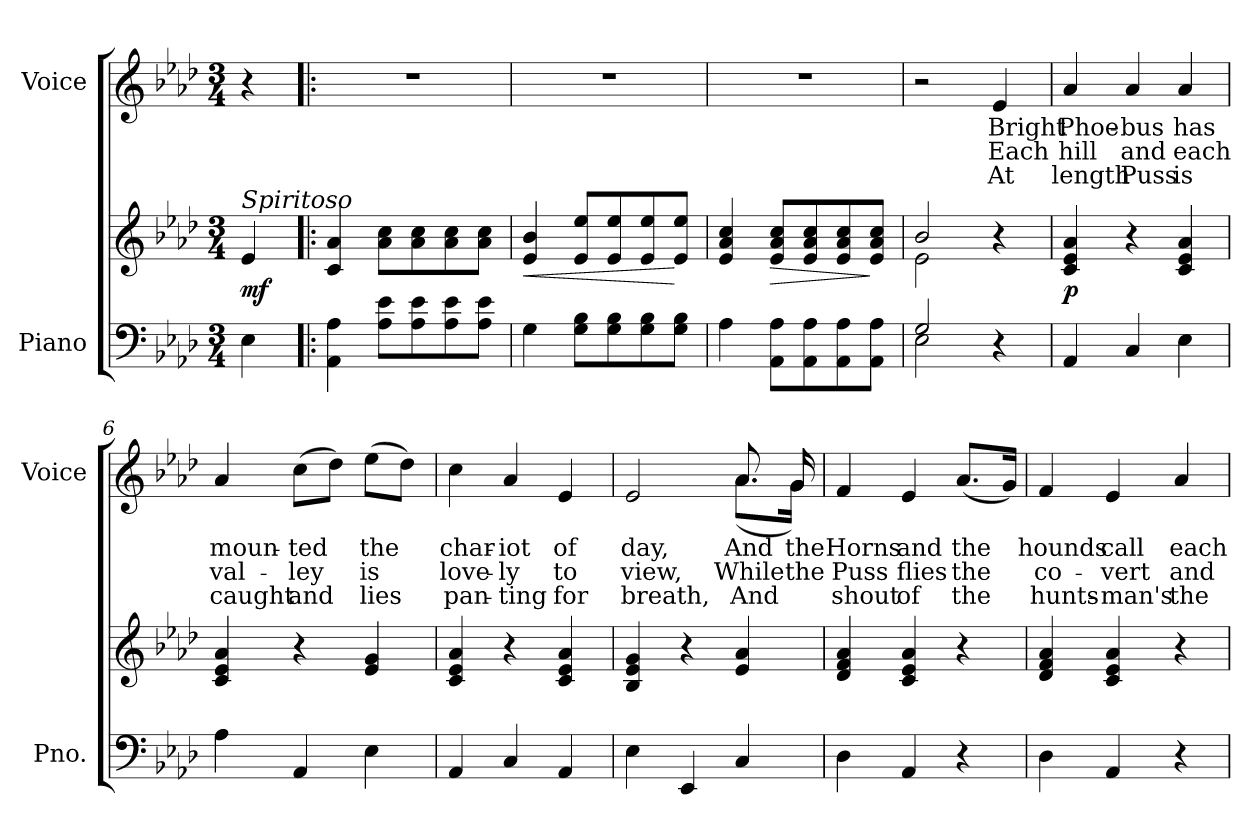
**kern	**kern	**dynam	**kern	**text	**text	**text
*part2	*part2	*part2	*part1	*part1	*part1	*part1
*staff3	*staff2	*staff2/3	*staff1	*staff1	*staff1	*staff1
*I"Piano	*	*	*I"Voice	*	*	*
*I'Pno.	*	*	*I'Voice	*	*	*
!!LO:PB:g=z
*clefF4	*clefG2	*	*clefG2	*	*	*
*k[b-e-a-d-]	*k[b-e-a-d-]	*	*k[b-e-a-d-]	*	*	*
*A-:	*A-:	*	*A-:	*	*	*
*M3/4	*M3/4	*	*M3/4	*	*	*
=	=	=	=	=	=	=
!	!LO:TX:a:i:t=Spiritoso	!	!	!	!	!
4E-i\	4e-i/	mf	4r	.	.	.
=1!|:	=1!|:	=1!|:	=1!|:	=1!|:	=1!|:	=1!|:
!	!	!	!LO:N:vis=1	!	!	!
4AA-i\ 4A-i	4ci/ 4a-i	.	2.r	.	.	.
8A-i\ 8e-iL	8a-i\ 8cciL	.	.	.	.	.
8A-i\ 8e-i	8a-i\ 8cci	.	.	.	.	.
8A-i\ 8e-i	8a-i\ 8cci	.	.	.	.	.
8A-i\ 8e-iJ	8a-i\ 8cciJ	.	.	.	.	.
=2	=2	=2	=2	=2	=2	=2
!	!	!LO:HP:b	!LO:N:vis=1	!	!	!
4Gi\	4e-i/ 4b-i	<	2.r	.	.	.
8Gi\ 8B-iL	8e-i/ 8ee-iL	.	.	.	.	.
8Gi\ 8B-i	8e-i/ 8ee-i	.	.	.	.	.
8Gi\ 8B-i	8e-i/ 8ee-i	.	.	.	.	.
8Gi\ 8B-iJ	8e-i/ 8ee-iJ	[	.	.	.	.
=3	=3	=3	=3	=3	=3	=3
!	!	!	!LO:N:vis=1	!	!	!
4A-i\	4e-i/ 4a-i 4cci	.	2.r	.	.	.
!	!	!LO:HP:b	!	!	!	!
8AA-i\ 8A-iL	8e-i/ 8a-i 8cciL	>	.	.	.	.
8AA-i\ 8A-i	8e-i/ 8a-i 8cci	.	.	.	.	.
8AA-i\ 8A-i	8e-i/ 8a-i 8cci	.	.	.	.	.
8AA-i\ 8A-iJ	8e-i/ 8a-i 8cciJ	]	.	.	.	.
!!LO:LB:g=z
=4	=4	=4	=4	=4	=4	=4
*^	*^	*	*	*	*	*
2Gi/	2E-i\	2b-i/	2e-i\	.	2r	.	.	.
!	!	!	!	!	!	!LO:LY:b:color=#000000	!LO:LY:b:color=#000000	!LO:LY:b:color=#000000
4r	4ryy	4r	4ryy	.	4e-i/	Bright	Each	At
*v	*v	*	*	*	*	*	*	*
*	*v	*v	*	*	*	*	*
=5	=5	=5	=5	=5	=5	=5
*^	*^	*	*	*	*	*
!	!	!	!	!	!	!LO:LY:b:color=#000000	!LO:LY:b:color=#000000	!LO:LY:b:color=#000000
*v	*v	*	*	*	*	*	*	*
*	*v	*v	*	*	*	*	*
4AA-i/	4ci/ 4e-i 4a-i	p	4a-i/	Phoe-	hill	length
!	!	!	!	!LO:LY:b:color=#000000	!LO:LY:b:color=#000000	!LO:LY:b:color=#000000
4Ci/	4r	.	4a-i/	-bus	and	Puss
!	!	!	!	!LO:LY:b:color=#000000	!LO:LY:b:color=#000000	!LO:LY:b:color=#000000
4E-i\	4ci/ 4e-i 4a-i	.	4a-i/	has	each	is
=6	=6	=6	=6	=6	=6	=6
!	!	!	!	!LO:LY:b:color=#000000	!LO:LY:b:color=#000000	!LO:LY:b:color=#000000
4A-i\	4ci/ 4e-i 4a-i	.	4a-i/	moun-	val-	caught
!	!	!	!	!LO:LY:b:color=#000000	!LO:LY:b:color=#000000	!LO:LY:b:color=#000000
4AA-i/	4r	.	(8cci\L	-ted	-ley	and
.	.	.	8dd-i\J)	.	.	.
!	!	!	!	!LO:LY:b:color=#000000	!LO:LY:b:color=#000000	!LO:LY:b:color=#000000
4E-i\	4e-i/ 4gi	.	(8ee-i\L	the	is	lies
.	.	.	8dd-i\J)	.	.	.
=7	=7	=7	=7	=7	=7	=7
!	!	!	!	!LO:LY:b:color=#000000	!LO:LY:b:color=#000000	!LO:LY:b:color=#000000
4AA-i/	4ci/ 4e-i 4a-i	.	4cci\	char-	love-	pan-
!	!	!	!	!LO:LY:b:color=#000000	!LO:LY:b:color=#000000	!LO:LY:b:color=#000000
4Ci/	4r	.	4a-i/	-iot	-ly	-ting
!	!	!	!	!LO:LY:b:color=#000000	!LO:LY:b:color=#000000	!LO:LY:b:color=#000000
4AA-i/	4ci/ 4e-i 4a-i	.	4e-i/	of	to	for
=8	=8	=8	=8	=8	=8	=8
!	!	!	!	!LO:LY:b:color=#000000	!LO:LY:b:color=#000000	!LO:LY:b:color=#000000
*	*	*	*^	*	*	*
4E-i\	4B-i/ 4e-i 4gi	.	2e-i/	2ryy	day,	view,	breath,
4EE-i/	4r	.	.	.	.	.	.
!	!	!	!	!	!LO:LY:b:color=#000000	!LO:LY:b:color=#000000	!LO:LY:b:color=#000000
4Ci/	4e-i/ 4a-i	.	8.a-i/	(8.a-i\L	And	While	And
!	!	!	!	!	!LO:LY:b:color=#000000	!LO:LY:b:color=#000000	!
.	.	.	16gi/	16gi\Jk)	the	the	.
*	*	*	*v	*v	*	*	*
!!LO:LB:g=z
=9	=9	=9	=9	=9	=9	=9
*	*	*	*^	*	*	*
!	!	!	!	!	!LO:LY:b:color=#000000	!LO:LY:b:color=#000000	!LO:LY:b:color=#000000
*	*	*	*v	*v	*	*	*
4D-i\	4d-i/ 4fi 4a-i	.	4fi/	Horns	Puss	shout
!	!	!	!	!LO:LY:b:color=#000000	!LO:LY:b:color=#000000	!LO:LY:b:color=#000000
4AA-i/	4ci/ 4e-i 4a-i	.	4e-i/	and	flies	of
!	!	!	!	!LO:LY:b:color=#000000	!LO:LY:b:color=#000000	!LO:LY:b:color=#000000
4r	4r	.	(8.a-i/L	the	the	the
.	.	.	16gi/Jk)	.	.	.
=10	=10	=10	=10	=10	=10	=10
!	!	!	!	!LO:LY:b:color=#000000	!LO:LY:b:color=#000000	!LO:LY:b:color=#000000
4D-i\	4d-i/ 4fi 4a-i	.	4fi/	hounds	co-	hunts-
!	!	!	!	!LO:LY:b:color=#000000	!LO:LY:b:color=#000000	!LO:LY:b:color=#000000
4AA-i/	4ci/ 4e-i 4a-i	.	4e-i/	call	-vert	-man's
!	!	!	!	!LO:LY:b:color=#000000	!LO:LY:b:color=#000000	!LO:LY:b:color=#000000
4r	4r	.	4a-i/	each	and	the
=	=	=	=	=	=	=
*-	*-	*-	*-	*-	*-	*-
